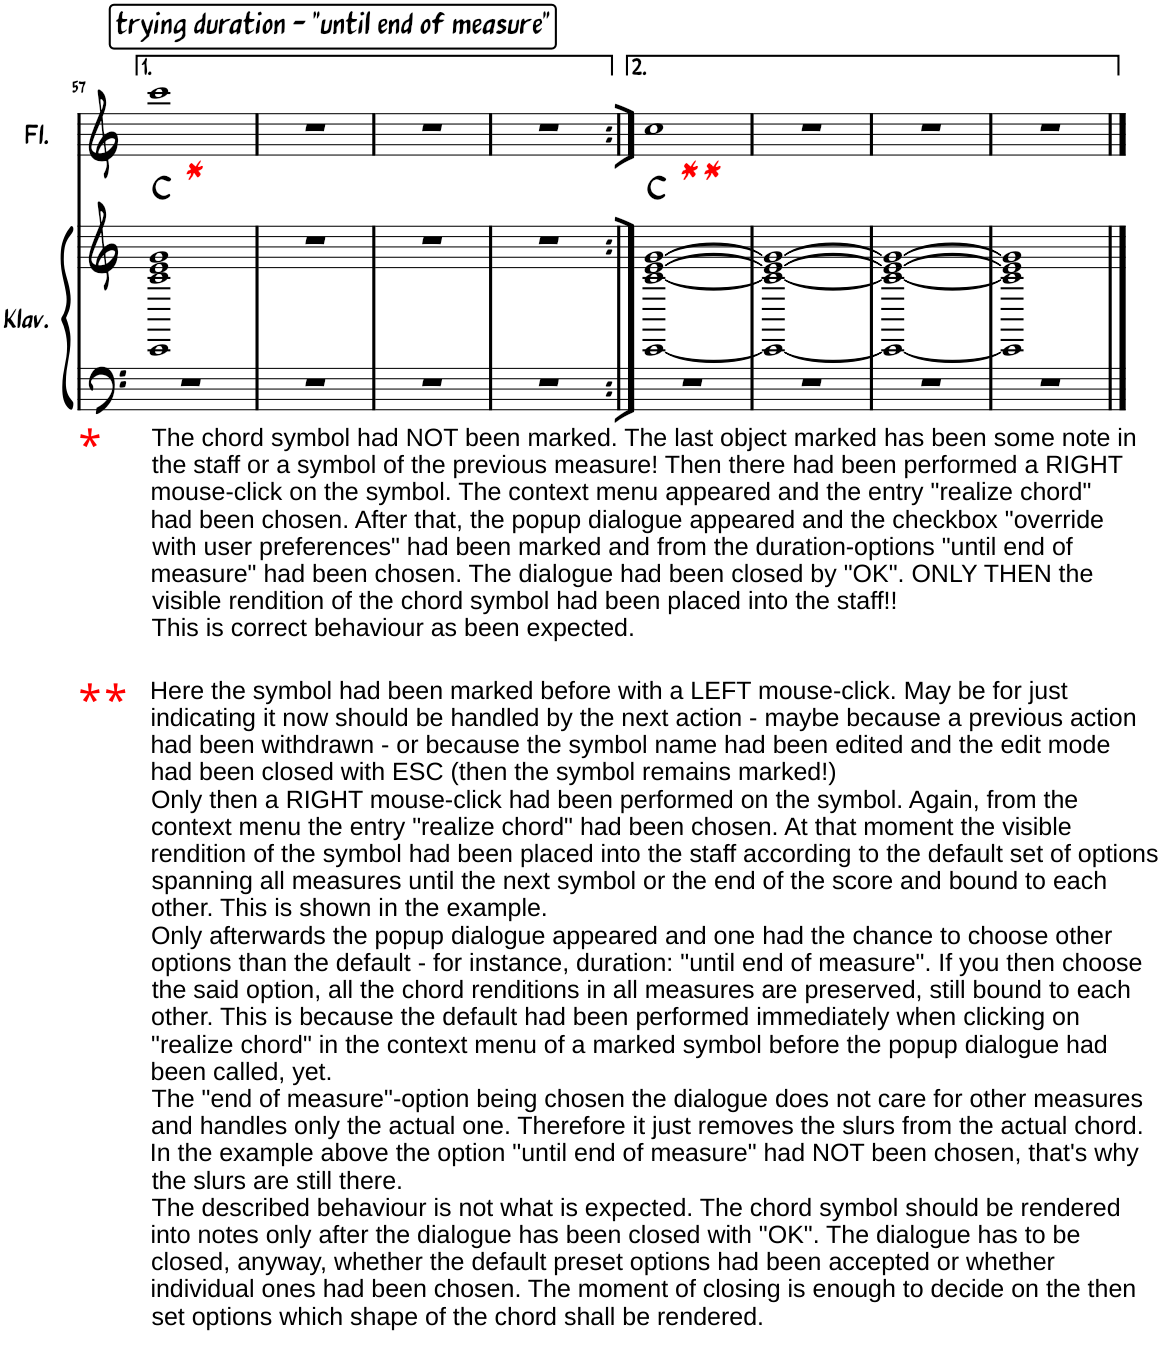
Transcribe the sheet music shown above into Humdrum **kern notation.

**kern	**kern	**harte	**kern
*part2	*part2	*part2	*part1
*staff3	*staff2	*	*staff1
*I"Klavier	*	*	*I"Flöte
*I'Klav.	*	*	*I'Fl.
!!LO:PB:g=z
*clefF4	*clefG2	*	*clefG2
*k[]	*k[]	*	*k[]
*M4/4	*M4/4	*	*M4/4
!!LO:REH:place=s1:a:fs=14:t=trying duration - "until end of measure"
=57	=57	=57	=57
!	!LO:TX:a:color=#FF0000:t=*	!	!
!LO:TX:b:color=#FF0000:t=*	!	!	!
!LO:TX:b:color=#FF0000:t=*	!	!	!
!LO:TX:b:t=The chord symbol had NOT been marked. The last object marked has been some note in	!	!	!
!LO:TX:b:t=the staff or a symbol of the previous measure! Then there had been performed a RIGHT	!	!	!
!LO:TX:b:t=mouse-click on the symbol. The context menu appeared and the entry "realize chord"	!	!	!
!LO:TX:b:t=had been chosen. After that, the popup dialogue appeared and the checkbox "override	!	!	!
!LO:TX:b:t=with user preferences" had been marked and from the duration-options "until end of	!	!	!
!LO:TX:b:t=measure" had been chosen. The dialogue had been closed by "OK". ONLY THEN the	!	!	!
!LO:TX:b:t=visible rendition of the chord symbol had been placed into the staff!!	!	!	!
!LO:TX:b:t=This is correct behaviour as been expected.	!	!	!
!LO:TX:b:t=Here the symbol had been marked before with a LEFT mouse-click. May be for just	!	!	!
!LO:TX:b:t=indicating it now should be handled by the next action - maybe because a previous action	!	!	!
!LO:TX:b:t=had been withdrawn - or because the symbol name had been edited and the edit mode	!	!	!
!LO:TX:b:t=had been closed with ESC (then the symbol remains marked!)	!	!	!
!LO:TX:b:t=Only then a RIGHT mouse-click had been performed on the symbol. Again, from the	!	!	!
!LO:TX:b:t=context menu the entry "realize chord" had been chosen. At that moment the visible	!	!	!
!LO:TX:b:t=rendition of the symbol had been placed into the staff according to the default set of options	!	!	!
!LO:TX:b:t=spanning all measures until the next symbol or the end of the score and bound to each	!	!	!
!LO:TX:b:t=other. This is shown in the example.	!	!	!
!LO:TX:b:t=Only afterwards the popup dialogue appeared and one had the chance to choose other	!	!	!
!LO:TX:b:t=options than the default - for instance, duration&colon; "until end of measure". If you then choose	!	!	!
!LO:TX:b:t=the said option, all the chord renditions in all measures are preserved, still bound to each	!	!	!
!LO:TX:b:t=other. This is because the default had been performed immediately when clicking on	!	!	!
!LO:TX:b:t="realize chord" in the context menu of a marked symbol before the popup dialogue had	!	!	!
!LO:TX:b:t=been called, yet.	!	!	!
!LO:TX:b:t=The "end of measure"-option being chosen the dialogue does not care for other measures	!	!	!
!LO:TX:b:t=and handles only the actual one. Therefore it just removes the slurs from the actual chord.	!	!	!
!LO:TX:b:t=In the example above the option "until end of measure" had NOT been chosen, that's why	!	!	!
!LO:TX:b:t=the slurs are still there.	!	!	!
!LO:TX:b:t=The described behaviour is not what is expected. The chord symbol should be rendered	!	!	!
!LO:TX:b:t=into notes only after the dialogue has been closed with "OK". The dialogue has to be	!	!	!
!LO:TX:b:t=closed, anyway, whether the default preset options had been accepted or whether	!	!	!
!LO:TX:b:t=individual ones had been chosen. The moment of closing is enough to decide on the then	!	!	!
!LO:TX:b:t=set options which shape of the chord shall be rendered.	!	!	!
!LO:TX:b:color=#FF0000:t=*	!	!	!
1r	1CC 1c 1e 1g	C:maj	1ccc
=58	=58	=58	=58
1r	1r	.	1r
=59	=59	=59	=59
1r	1r	.	1r
=60	=60	=60	=60
1r	1r	.	1r
=61:|!	=61:|!	=61:|!	=61:|!
!	!LO:TX:a:color=#FF0000:t=*	!	!
!	!LO:TX:a:color=#FF0000:t=*	!	!
1r	[1CC [1c [1e [1g	C:maj	1cc
=62	=62	=62	=62
1r	1CC_ 1c_ 1e_ 1g_	.	1r
=63	=63	=63	=63
1r	1CC_ 1c_ 1e_ 1g_	.	1r
=64	=64	=64	=64
1r	1CC] 1c] 1e] 1g]	.	1r
==	==	==	==
*-	*-	*-	*-
